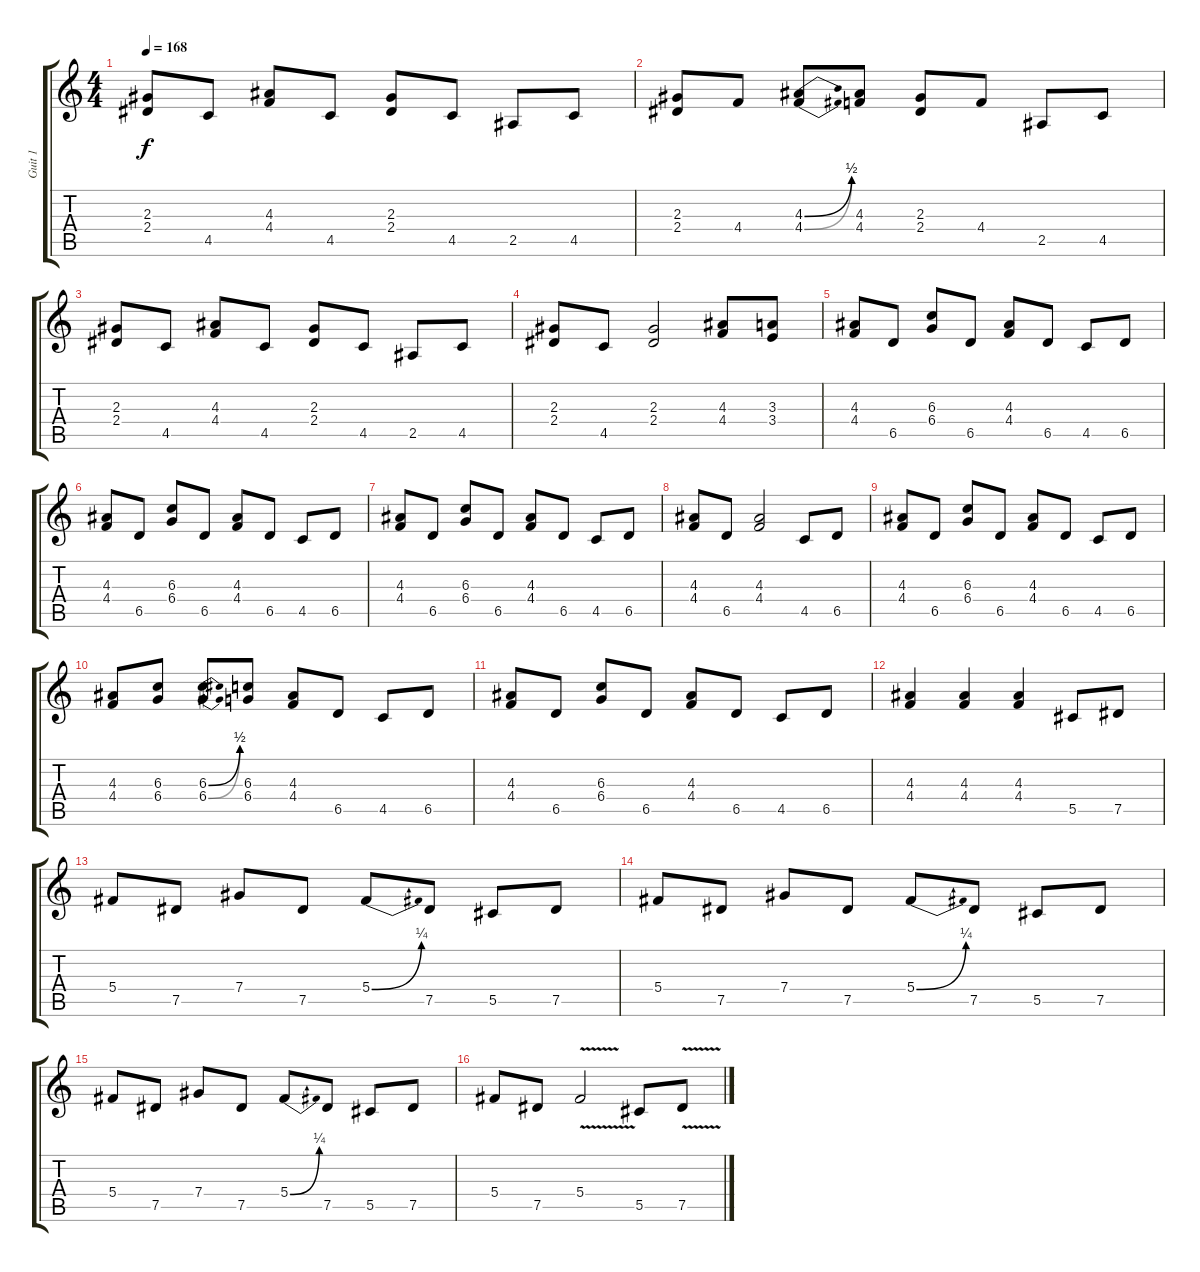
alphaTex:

\track ("Guit 1" "Guit 1") {instrument distortionguitar}
\staff {score tabs}
\tuning (Eb4 Bb3 Gb3 Db3 Ab2 Eb2) {hide}
\ts (4 4)
\tempo 168
\clef g2
\ks c
(2.3 2.4).8{dy f} 4.5.8 (4.3 4.4).8 4.5.8 (2.3 2.4).8 4.5.8 2.5.8 4.5.8 |
(2.3 2.4).8 4.4.8 (4.3{be (bend 0 0 60 2)} 4.4{be (bend 0 0 60 2)}).8 (4.3 4.4).8 (2.3 2.4).8 4.4.8 2.5.8 4.5.8 |
(2.3 2.4).8 4.5.8 (4.3 4.4).8 4.5.8 (2.3 2.4).8 4.5.8 2.5.8 4.5.8 |
(2.3 2.4).8 4.5.8 (2.3 2.4).2 (4.3 4.4).8 (3.3 3.4).8 |
(4.3 4.4).8 6.5.8 (6.3 6.4).8 6.5.8 (4.3 4.4).8 6.5.8 4.5.8 6.5.8 |
(4.3 4.4).8 6.5.8 (6.3 6.4).8 6.5.8 (4.3 4.4).8 6.5.8 4.5.8 6.5.8 |
(4.3 4.4).8 6.5.8 (6.3 6.4).8 6.5.8 (4.3 4.4).8 6.5.8 4.5.8 6.5.8 |
(4.3 4.4).8 6.5.8 (4.3 4.4).2 4.5.8 6.5.8 |
(4.3 4.4).8 6.5.8 (6.3 6.4).8 6.5.8 (4.3 4.4).8 6.5.8 4.5.8 6.5.8 |
(4.3 4.4).8 (6.3 6.4).8 (6.3{be (bend 0 0 60 2)} 6.4{be (bend 0 0 60 2)}).8 (6.3 6.4).8 (4.3 4.4).8 6.5.8 4.5.8 6.5.8 |
(4.3 4.4).8 6.5.8 (6.3 6.4).8 6.5.8 (4.3 4.4).8 6.5.8 4.5.8 6.5.8 |
(4.3 4.4).4 (4.3 4.4).4 (4.3 4.4).4 5.5.8 7.5.8 |
5.4.8 7.5.8 7.4.8 7.5.8 5.4{be (bend 0 0 60 1)}.8 7.5.8 5.5.8 7.5.8 |
5.4.8 7.5.8 7.4.8 7.5.8 5.4{be (bend 0 0 60 1)}.8 7.5.8 5.5.8 7.5.8 |
5.4.8 7.5.8 7.4.8 7.5.8 5.4{be (bend 0 0 60 1)}.8 7.5.8 5.5.8 7.5.8 |
5.4.8 7.5.8 5.4{v}.2 5.5.8 7.5{v}.8
